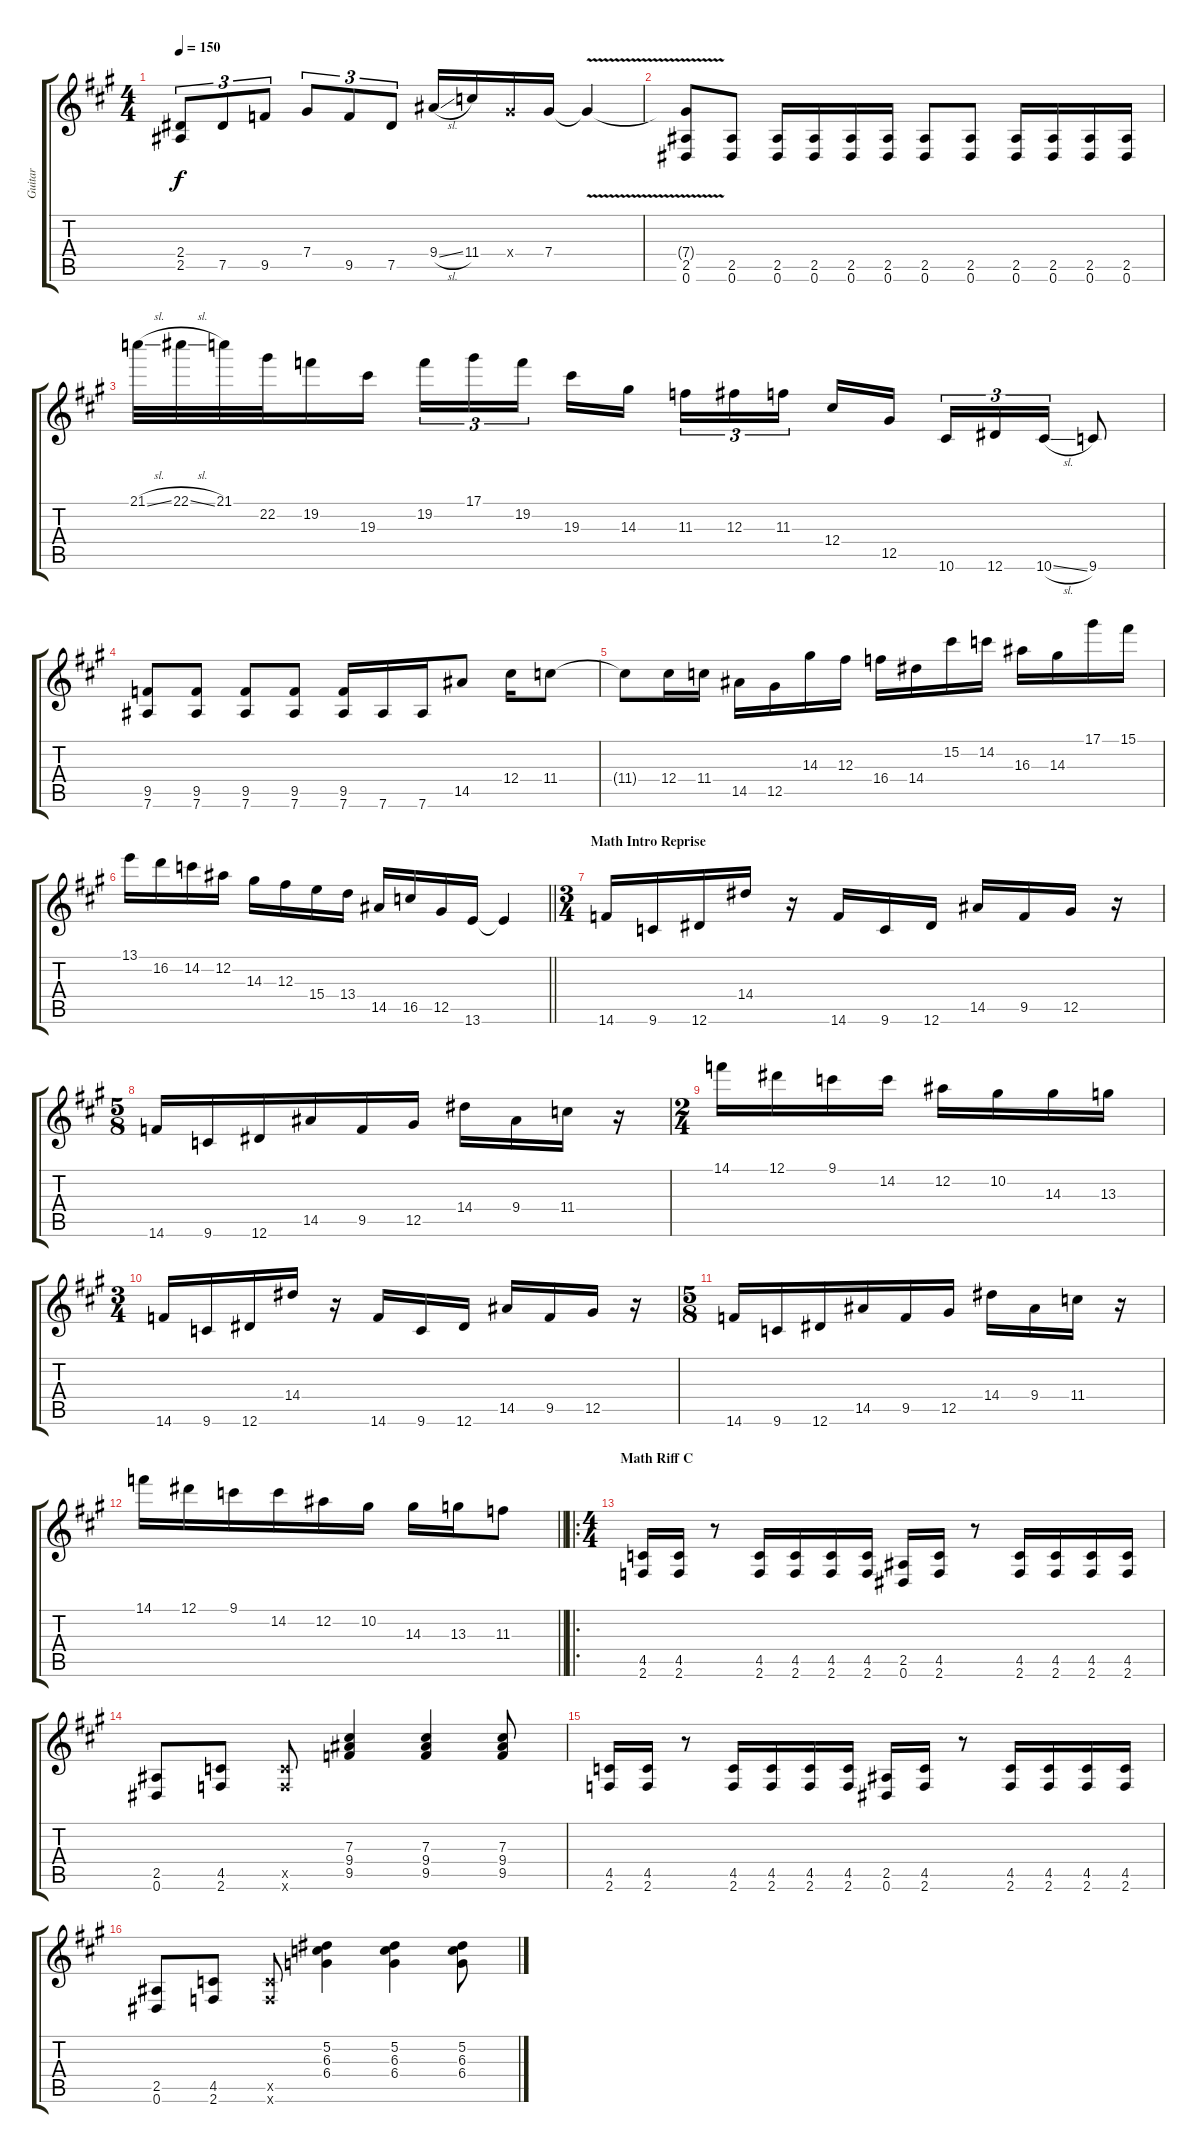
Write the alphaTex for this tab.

\track ("Guitar" "Guitar") {instrument overdrivenguitar}
\staff {score tabs}
\tuning (Eb4 Bb3 Gb3 Db3 Ab2 Eb2) {hide}
\ts (4 4)
\tempo 150
\clef g2
\ks f#minor
(2.4{t} 2.5{t}).8{tu (3 2) dy f} 7.5.8{tu (3 2)} 9.5.8{tu (3 2)} 7.4.8{tu (3 2)} 9.5.8{tu (3 2)} 7.5.8{tu (3 2)} 9.4{sl}.16 11.4.16 7.4{x}.16 7.4.16 7.4{v t}.4 |
(7.4{t} 2.5 0.6).8 (2.5 0.6).8 (2.5 0.6).16 (2.5 0.6).16 (2.5 0.6).16 (2.5 0.6).16 (2.5 0.6).8 (2.5 0.6).8 (2.5 0.6).16 (2.5 0.6).16 (2.5 0.6).16 (2.5 0.6).16 |
21.1{sl}.32 22.1{sl}.32 21.1.32 22.2.32 19.2.16 19.3.16 19.2.16{tu (3 2)} 17.1.16{tu (3 2)} 19.2.16{tu (3 2) beam splitsecondary} 19.3.16 14.3.16 11.3.16{tu (3 2)} 12.3.16{tu (3 2)} 11.3.16{tu (3 2) beam splitsecondary} 12.4.16 12.5.16 10.6.16{tu (3 2)} 12.6.16{tu (3 2)} 10.6{sl}.16{tu (3 2)} 9.6.8 |
(9.5 7.6).8 (9.5 7.6).8 (9.5 7.6).8 (9.5 7.6).8 (9.5 7.6).16 7.6.16 7.6.16 14.5.8 12.4.16 11.4.8 |
11.4{t}.8 12.4.16 11.4.16 14.5.16 12.5.16 14.3.16 12.3.16 16.4.16 14.4.16 15.2.16 14.2.16 16.3.16 14.3.16 17.1.16 15.1.16 |
\barLineRight lightlight
13.1.16 16.2.16 14.2.16 12.2.16 14.3.16 12.3.16 15.4.16 13.4.16 14.5.16 16.5.16 12.5.16 13.6.16 13.6{t}.4 |
\ts (3 4)
\section ("" "Math Intro Reprise")
14.6.16 9.6.16 12.6.16 14.4.16 r.16 14.6.16 9.6.16 12.6.16 14.5.16 9.5.16 12.5.16 r.16 |
\ts (5 8)
14.6.16 9.6.16 12.6.16 14.5.16 9.5.16 12.5.16 14.4.16 9.4.16 11.4.16 r.16 |
\ts (2 4)
14.1.16 12.1.16 9.1.16 14.2.16 12.2.16 10.2.16 14.3.16 13.3.16 |
\ts (3 4)
14.6.16 9.6.16 12.6.16 14.4.16 r.16 14.6.16 9.6.16 12.6.16 14.5.16 9.5.16 12.5.16 r.16 |
\ts (5 8)
14.6.16 9.6.16 12.6.16 14.5.16 9.5.16 12.5.16 14.4.16 9.4.16 11.4.16 r.16 |
\barLineRight lightlight
14.1.16 12.1.16 9.1.16 14.2.16 12.2.16 10.2.16 14.3.16 13.3.16 11.3.8 |
\ro
\ts (4 4)
\section ("" "Math Riff C")
(4.5 2.6).16 (4.5 2.6).16 r.8 (4.5 2.6).16 (4.5 2.6).16 (4.5 2.6).16 (4.5 2.6).16 (2.5 0.6).16 (4.5 2.6).16 r.8 (4.5 2.6).16 (4.5 2.6).16 (4.5 2.6).16 (4.5 2.6).16 |
(2.5 0.6).8 (4.5 2.6).8 (4.5{x} 2.6{x}).8 (7.3 9.4 9.5).4 (7.3 9.4 9.5).4 (7.3 9.4 9.5).8 |
(4.5 2.6).16 (4.5 2.6).16 r.8 (4.5 2.6).16 (4.5 2.6).16 (4.5 2.6).16 (4.5 2.6).16 (2.5 0.6).16 (4.5 2.6).16 r.8 (4.5 2.6).16 (4.5 2.6).16 (4.5 2.6).16 (4.5 2.6).16 |
(2.5 0.6).8 (4.5 2.6).8 (4.5{x} 2.6{x}).8 (5.2 6.3 6.4).4 (5.2 6.3 6.4).4 (5.2 6.3 6.4).8
